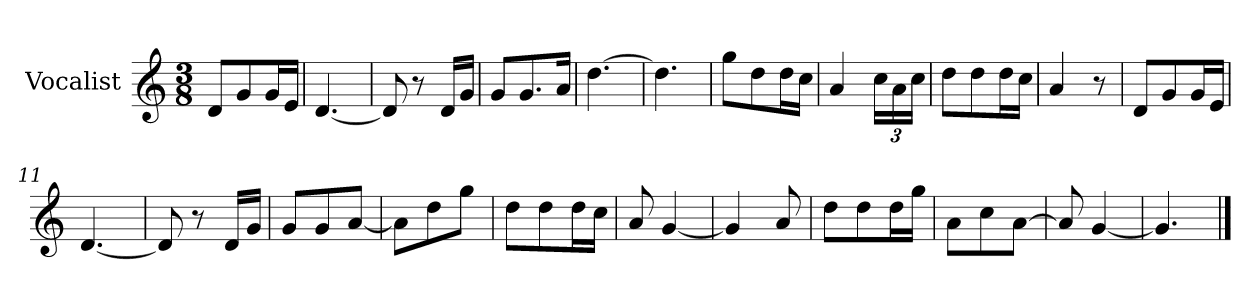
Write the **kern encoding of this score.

**kern
*part1
*staff1
*I"Vocalist
*k[]
*C:
*M3/8
=
8dL
8g
16gL
16eJJ
=1
[4.d
=2
8d]
8r
16dLL
16gJJ
=3
8gL
8.g
16aJk
=4
[4.dd
=5
4.dd]
=6
8ggL
8dd
16ddL
16ccJJ
=7
4a
24ccLL
24a
24ccJJ
=8
8ddL
8dd
16ddL
16ccJJ
=9
4a
8r
=10
8dL
8g
16gL
16eJJ
=11
[4.d
=12
8d]
8r
16dLL
16gJJ
=13
8gL
8g
[8aJ
=14
8aL]
8dd
8ggJ
=15
8ddL
8dd
16ddL
16ccJJ
=16
8a
[4g
=17
4g]
8a
=18
8ddL
8dd
16ddL
16ggJJ
=19
8aL
8cc
[8aJ
=20
8a]
[4g
=21
4.g]
==
*-
